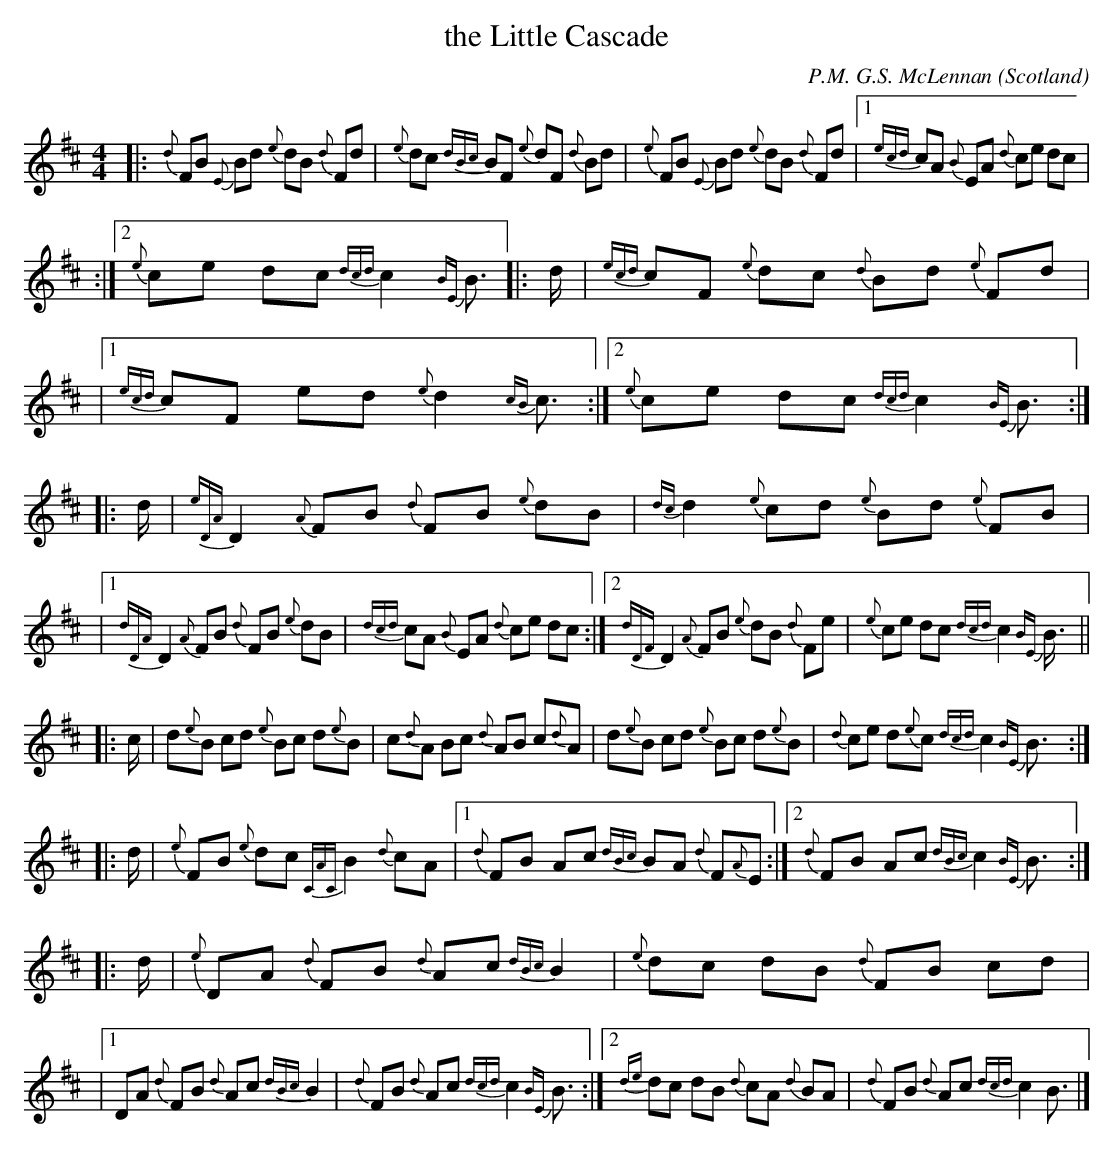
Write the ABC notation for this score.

X:1
T:the Little Cascade
C:P.M. G.S. McLennan
M:4/4
O:Scotland
K:B min
|:{d}FB {E}Bd {e}dB {d}Fd| \
{e}dc {dBc}BF {e}dF {d}Bd| \
{e}FB {E}Bd {e}dB {d}Fd \
|1 {ecd}cA {B}EA {d}ce dc |
:|2 {e}ce dc {dcd}c2 {BE}B3/2 \
|:d/2| {ecd}cF {e}dc {d}Bd {e}Fd|
|1 {ecd}cF ed {e}d2 {cB}c3/2:|2 \
{e}ce dc {dcd}c2 {BE}B3/2:|
|:d/2 | {eDA}D2 {A}FB {d}FB {e}dB| \
{dc}d2 {e}cd {e}Bd {e}FB |
|1 {dDA}D2 {A}FB {d}FB {e}dB | \
{dcd}cA {B}EA {d}ce dc :|2 \
{dDF}D2 {A}FB {e}dB {d}Fe| \
{e}ce dc {dcd}c2 {BE}B3/4||
|:c/2| d{e}B cd {e}Bc d{e}B|\
c{d}A Bc {d}AB c{d}A| \
d{e}B cd {e}Bc d{e}B| \
{d}ce d{e}c {dcd}c2 {BE}B3/2:|
|:d/2| {e}FB {e}dc {CAC}B2 {d}cA\
|1 {d}FB Ac {dBc}BA {d}F{A}E:|2 \
{d}FB Ac {dBc}c2 {BE}B3/2:|
|:d/2| {e}DA {d}FB {d}Ac {dBc}B2| \
{e}dc dB {d}FB cd |
|1 DA {d}FB {d}Ac {dBc}B2| \
{d}FB {d}Ac {dcd}c2 {BE}B3/2:|2 \
{de}dc dB {d}cA {d}BA| \
{d}FB {d}Ac {dcd}c2 B3/2|]
